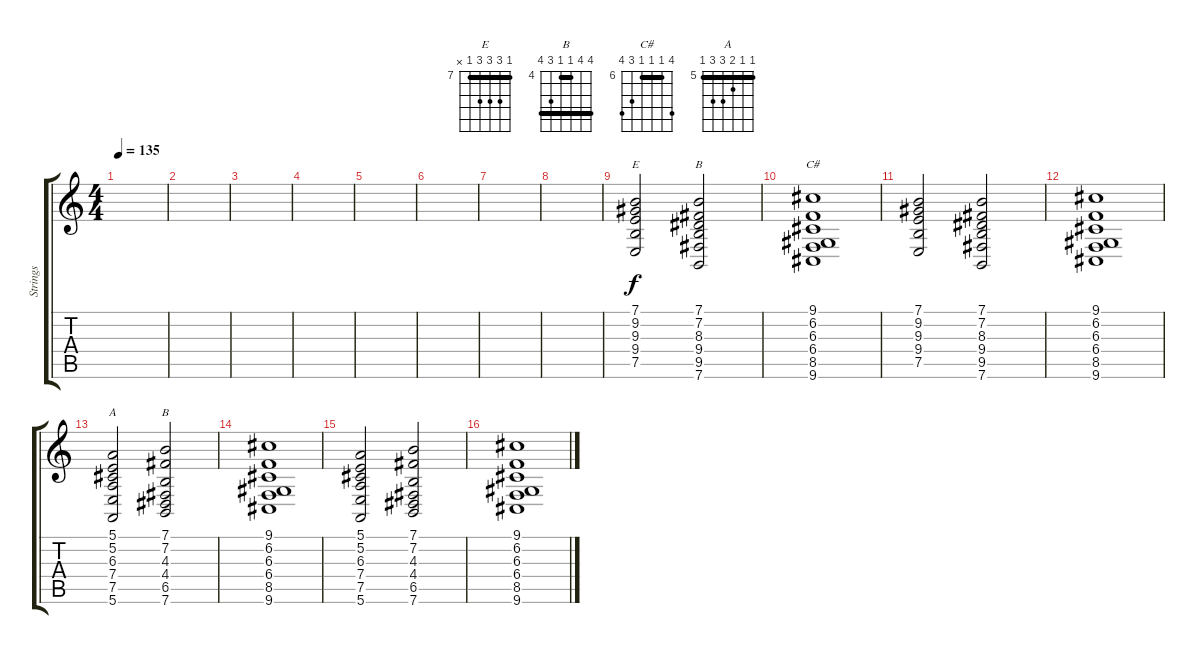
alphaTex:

\track ("Strings" "Strings") {instrument stringensemble1}
\staff {score tabs}
\tuning (E4 B3 G3 D3 A2 E2) {hide}
\chord ("E" 7 9 9 9 7 x) {firstfret 7 barre 7}
\chord ("B" 7 7 8 9 9 7) {firstfret 7 barre 7}
\chord ("C#" 9 6 6 6 8 9) {firstfret 6 barre 6}
\chord ("A" 5 5 6 7 7 5) {firstfret 5 barre 5}
\chord ("B" 7 7 4 4 6 7) {firstfret 4 barre (4 7)}
\ts (4 4)
\tempo 135
\clef g2
\ks c
|
|
|
|
|
|
|
|
(7.1 9.2 9.3 9.4 7.5).2{ch "E"} (7.1 7.2 8.3 9.4 9.5 7.6).2{ch "B"} |
(9.1 6.2 6.3 6.4 8.5 9.6).1{ch "C#"} |
(7.1 9.2 9.3 9.4 7.5).2 (7.1 7.2 8.3 9.4 9.5 7.6).2 |
(9.1 6.2 6.3 6.4 8.5 9.6).1 |
(5.1 5.2 6.3 7.4 7.5 5.6).2{ch "A"} (7.1 7.2 4.3 4.4 6.5 7.6).2{ch "B"} |
(9.1 6.2 6.3 6.4 8.5 9.6).1 |
(5.1 5.2 6.3 7.4 7.5 5.6).2 (7.1 7.2 4.3 4.4 6.5 7.6).2 |
(9.1 6.2 6.3 6.4 8.5 9.6).1
